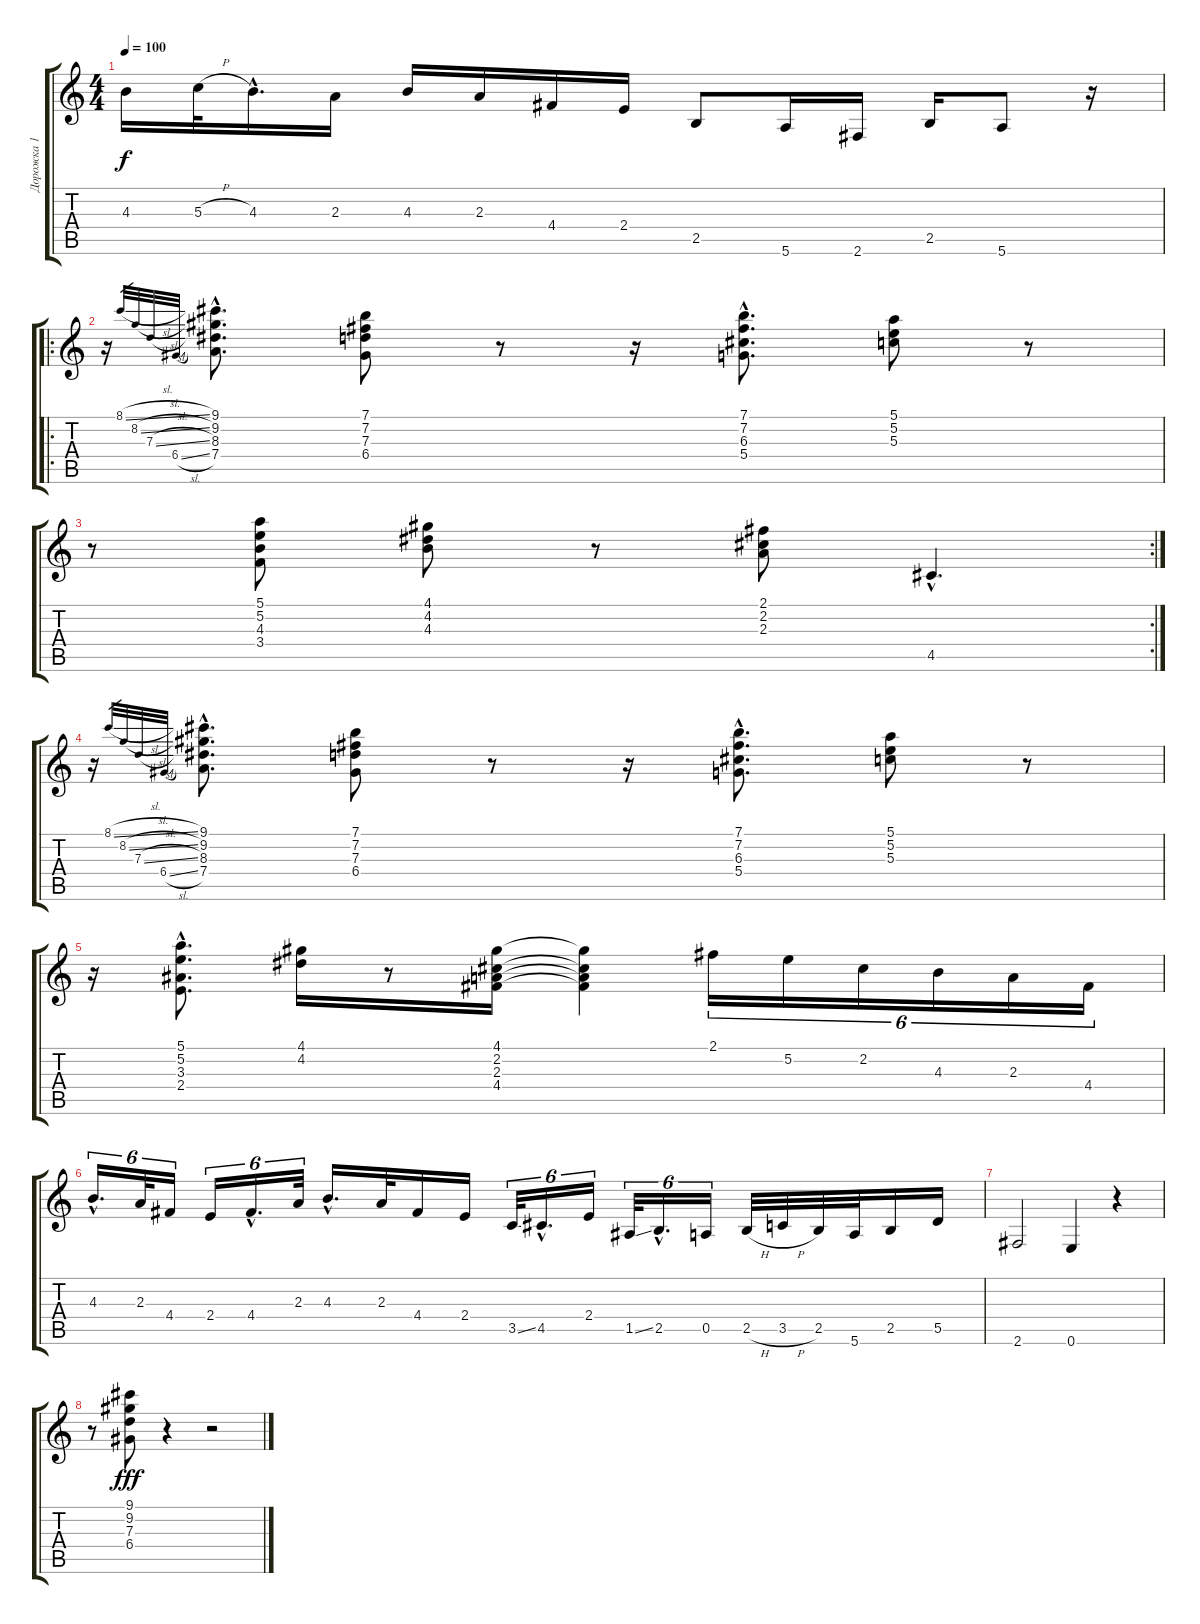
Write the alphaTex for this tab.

\track ("Дорожка 1" "Дорожка 1") {instrument acousticguitarnylon}
\staff {score tabs}
\tuning (E4 B3 G3 D3 A2 E2) {hide}
\ts (4 4)
\tempo 100
\clef g2
\ks c
4.3.16{dy f} 5.3{h}.32 4.3{hac}.16{d} 2.3.16 4.3.16 2.3.16 4.4.16 2.4.16 2.5.8 5.6.16 2.6.16 2.5.16 5.6.8 r.16 |
\ro
r.16 8.1{sl}.32{gr} 8.2{sl}.32{gr} 7.3{sl}.32{gr} 6.4{sl}.32{gr} (9.1{hac} 9.2{hac} 8.3{hac} 7.4{hac}).8{d} (7.1 7.2 7.3 6.4).8 r.8 r.16 (7.1{hac} 7.2{hac} 6.3{hac} 5.4{hac}).8{d} (5.1 5.2 5.3).8 r.8 |
\rc 2
r.8 (5.1 5.2 4.3 3.4).8 (4.1 4.2 4.3).8 r.8 (2.1 2.2 2.3).8 4.5{hac}.4{d} |
r.16 8.1{sl}.32{gr} 8.2{sl}.32{gr} 7.3{sl}.32{gr} 6.4{sl}.32{gr} (9.1{hac} 9.2{hac} 8.3{hac} 7.4{hac}).8{d} (7.1 7.2 7.3 6.4).8 r.8 r.16 (7.1{hac} 7.2{hac} 6.3{hac} 5.4{hac}).8{d} (5.1 5.2 5.3).8 r.8 |
r.16 (5.1{hac} 5.2{hac} 3.3{hac} 2.4{hac}).8{d} (4.1 4.2).16 r.8 (4.1 2.2 2.3 4.4).16 (4.1{t} 2.2{t} 2.3{t} 4.4{t}).4 2.1.16{tu (6 4)} 5.2.16{tu (6 4)} 2.2.16{tu (6 4)} 4.3.16{tu (6 4)} 2.3.16{tu (6 4)} 4.4.16{tu (6 4)} |
4.3{hac}.16{d tu (6 4)} 2.3.32{tu (6 4)} 4.4.16{tu (6 4)} 2.4.16{tu (6 4)} 4.4{hac}.16{d tu (6 4)} 2.3.32{tu (6 4)} 4.3{hac}.16{d} 2.3.32 4.4.16 2.4.16 3.5{ss}.32{tu (6 4)} 4.5{hac}.16{d tu (6 4)} 2.4.16{tu (6 4)} 1.5{ss}.32{tu (6 4)} 2.5{hac}.16{d tu (6 4)} 0.5.16{tu (6 4)} 2.5{h}.32 3.5{h}.32 2.5.32 5.6.32 2.5.16 5.5.16 |
2.6.2 0.6.4 r.4 |
r.8 (9.1 9.2 7.3 6.4).8{dy fff} r.4 r.2
